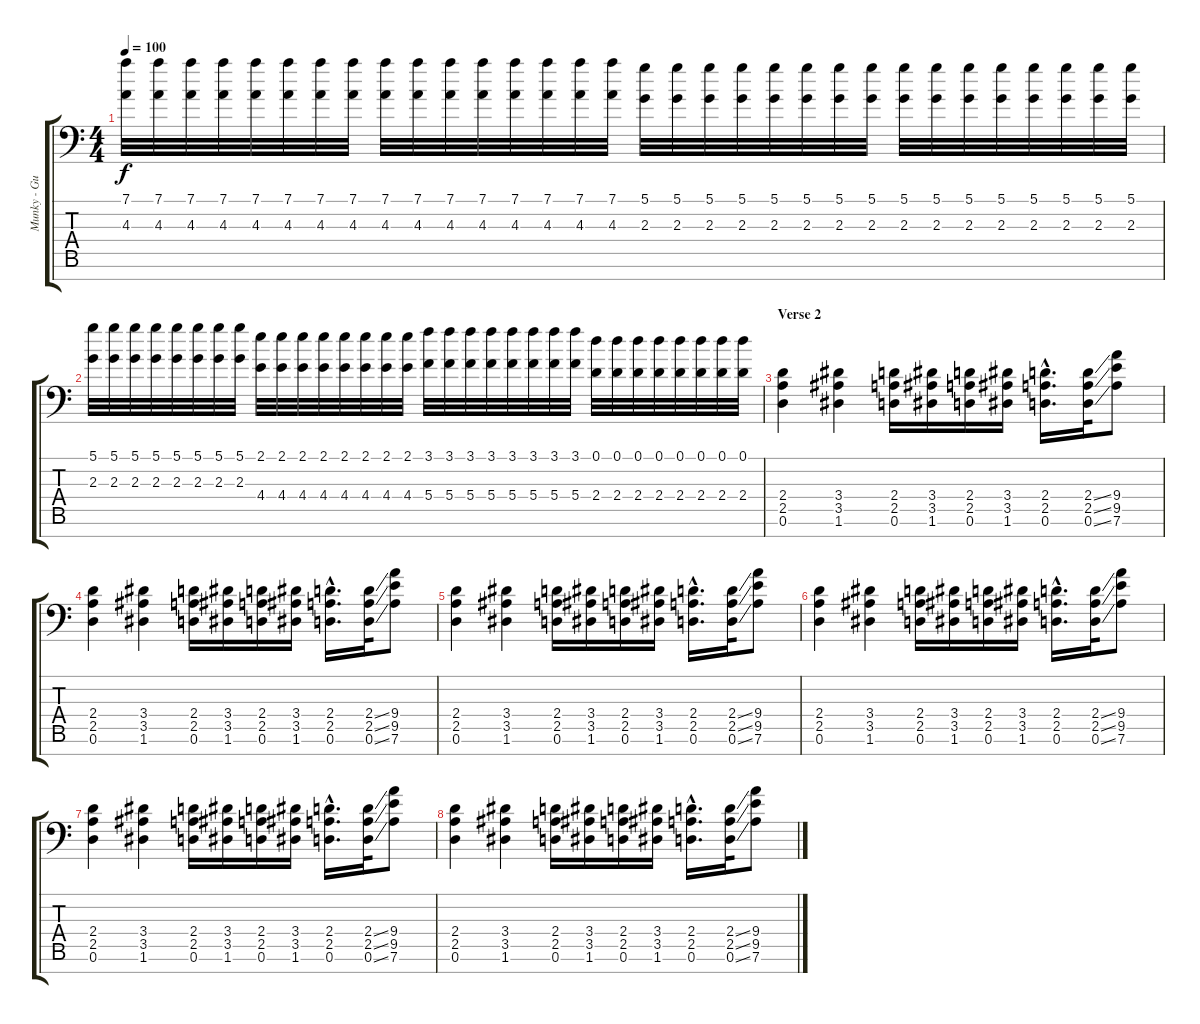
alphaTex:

\track ("Munky - Guitar" "Munky - Gu") {instrument overdrivenguitar}
\staff {score tabs}
\tuning (D4 A3 F3 C3 G2 D2 A1) {hide}
\ts (4 4)
\tempo 100
\clef f4
\ks c
(7.1 4.3).32{dy f} (7.1 4.3).32 (7.1 4.3).32 (7.1 4.3).32 (7.1 4.3).32 (7.1 4.3).32 (7.1 4.3).32 (7.1 4.3).32 (7.1 4.3).32 (7.1 4.3).32 (7.1 4.3).32 (7.1 4.3).32 (7.1 4.3).32 (7.1 4.3).32 (7.1 4.3).32 (7.1 4.3).32 (5.1 2.3).32 (5.1 2.3).32 (5.1 2.3).32 (5.1 2.3).32 (5.1 2.3).32 (5.1 2.3).32 (5.1 2.3).32 (5.1 2.3).32 (5.1 2.3).32 (5.1 2.3).32 (5.1 2.3).32 (5.1 2.3).32 (5.1 2.3).32 (5.1 2.3).32 (5.1 2.3).32 (5.1 2.3).32 |
(5.1 2.3).32 (5.1 2.3).32 (5.1 2.3).32 (5.1 2.3).32 (5.1 2.3).32 (5.1 2.3).32 (5.1 2.3).32 (5.1 2.3).32 (2.1 4.4).32 (2.1 4.4).32 (2.1 4.4).32 (2.1 4.4).32 (2.1 4.4).32 (2.1 4.4).32 (2.1 4.4).32 (2.1 4.4).32 (3.1 5.4).32 (3.1 5.4).32 (3.1 5.4).32 (3.1 5.4).32 (3.1 5.4).32 (3.1 5.4).32 (3.1 5.4).32 (3.1 5.4).32 (0.1 2.4).32 (0.1 2.4).32 (0.1 2.4).32 (0.1 2.4).32 (0.1 2.4).32 (0.1 2.4).32 (0.1 2.4).32 (0.1 2.4).32 |
\section ("" "Verse 2")
(2.4 2.5 0.6).4{volume 13 instrument overdrivenguitar} (3.4 3.5 1.6).4 (2.4 2.5 0.6).16 (3.4 3.5 1.6).16 (2.4 2.5 0.6).16 (3.4 3.5 1.6).16 (2.4{hac} 2.5{hac} 0.6{hac}).16{d} (2.4{ss} 2.5{ss} 0.6{ss}).32 (9.4 9.5 7.6).8 |
(2.4 2.5 0.6).4 (3.4 3.5 1.6).4 (2.4 2.5 0.6).16 (3.4 3.5 1.6).16 (2.4 2.5 0.6).16 (3.4 3.5 1.6).16 (2.4{hac} 2.5{hac} 0.6{hac}).16{d} (2.4{ss} 2.5{ss} 0.6{ss}).32 (9.4 9.5 7.6).8 |
(2.4 2.5 0.6).4 (3.4 3.5 1.6).4 (2.4 2.5 0.6).16 (3.4 3.5 1.6).16 (2.4 2.5 0.6).16 (3.4 3.5 1.6).16 (2.4{hac} 2.5{hac} 0.6{hac}).16{d} (2.4{ss} 2.5{ss} 0.6{ss}).32 (9.4 9.5 7.6).8 |
(2.4 2.5 0.6).4 (3.4 3.5 1.6).4 (2.4 2.5 0.6).16 (3.4 3.5 1.6).16 (2.4 2.5 0.6).16 (3.4 3.5 1.6).16 (2.4{hac} 2.5{hac} 0.6{hac}).16{d} (2.4{ss} 2.5{ss} 0.6{ss}).32 (9.4 9.5 7.6).8 |
(2.4 2.5 0.6).4 (3.4 3.5 1.6).4 (2.4 2.5 0.6).16 (3.4 3.5 1.6).16 (2.4 2.5 0.6).16 (3.4 3.5 1.6).16 (2.4{hac} 2.5{hac} 0.6{hac}).16{d} (2.4{ss} 2.5{ss} 0.6{ss}).32 (9.4 9.5 7.6).8 |
(2.4 2.5 0.6).4 (3.4 3.5 1.6).4 (2.4 2.5 0.6).16 (3.4 3.5 1.6).16 (2.4 2.5 0.6).16 (3.4 3.5 1.6).16 (2.4{hac} 2.5{hac} 0.6{hac}).16{d} (2.4{ss} 2.5{ss} 0.6{ss}).32 (9.4 9.5 7.6).8
